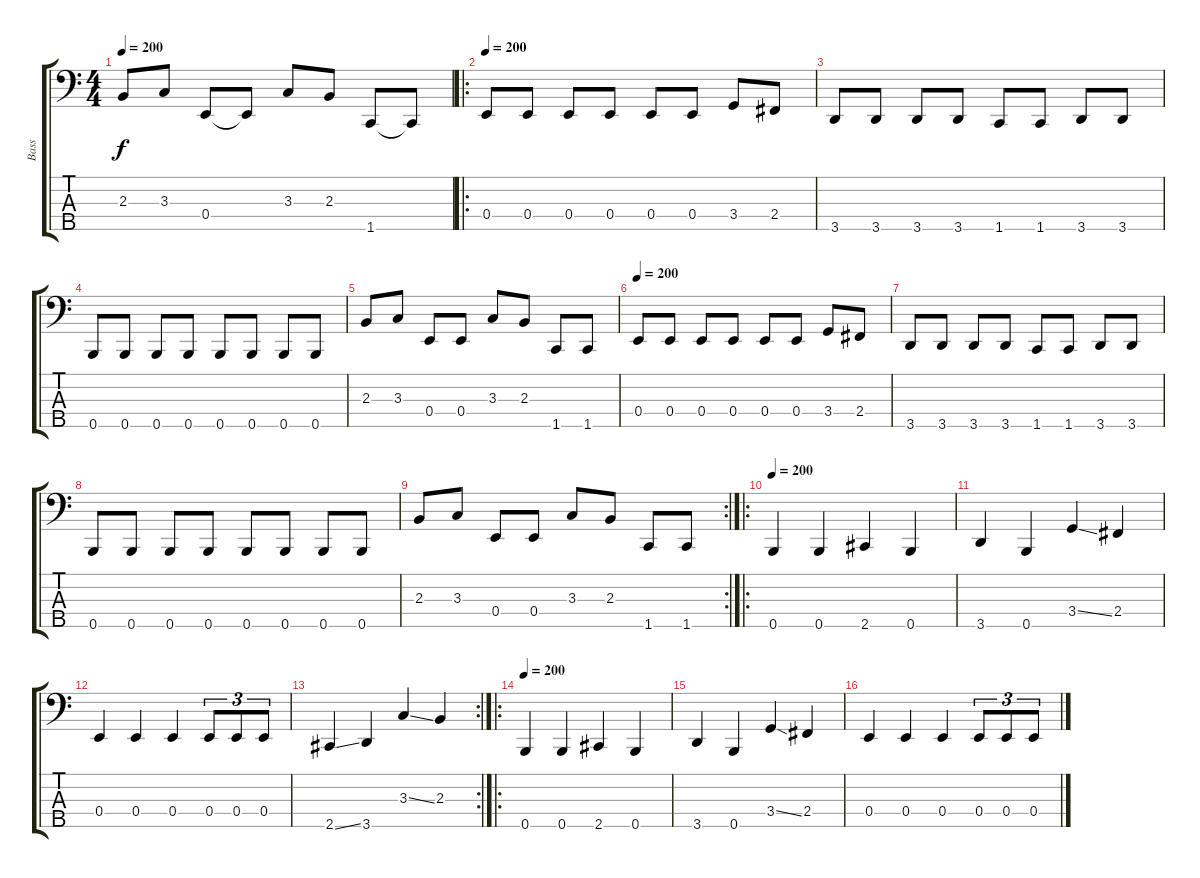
\track ("Bass" "Bass") {instrument electricbassfinger}
\staff {score tabs}
\tuning (G2 D2 A1 E1 B0) {hide}
\ts (4 4)
\tempo 200
\clef f4
\ks c
2.3.8{dy f} 3.3.8 0.4.8 0.4{t}.8 3.3.8 2.3.8 1.5.8 1.5{t}.8 |
\ro
\tempo 200
0.4.8 0.4.8 0.4.8 0.4.8 0.4.8 0.4.8 3.4.8 2.4.8 |
3.5.8 3.5.8 3.5.8 3.5.8 1.5.8 1.5.8 3.5.8 3.5.8 |
0.5.8 0.5.8 0.5.8 0.5.8 0.5.8 0.5.8 0.5.8 0.5.8 |
2.3.8 3.3.8 0.4.8 0.4.8 3.3.8 2.3.8 1.5.8 1.5.8 |
\tempo 200
0.4.8 0.4.8 0.4.8 0.4.8 0.4.8 0.4.8 3.4.8 2.4.8 |
3.5.8 3.5.8 3.5.8 3.5.8 1.5.8 1.5.8 3.5.8 3.5.8 |
0.5.8 0.5.8 0.5.8 0.5.8 0.5.8 0.5.8 0.5.8 0.5.8 |
\rc 2
2.3.8 3.3.8 0.4.8 0.4.8 3.3.8 2.3.8 1.5.8 1.5.8 |
\ro
\tempo 200
0.5.4 0.5.4 2.5.4 0.5.4 |
3.5.4 0.5.4 3.4{ss}.4 2.4.4 |
0.4.4 0.4.4 0.4.4 0.4.8{tu (3 2)} 0.4.8{tu (3 2)} 0.4.8{tu (3 2)} |
\rc 2
2.5{ss}.4 3.5.4 3.3{ss}.4 2.3.4 |
\ro
\tempo 200
0.5.4 0.5.4 2.5.4 0.5.4 |
3.5.4 0.5.4 3.4{ss}.4 2.4.4 |
0.4.4 0.4.4 0.4.4 0.4.8{tu (3 2)} 0.4.8{tu (3 2)} 0.4.8{tu (3 2)}
